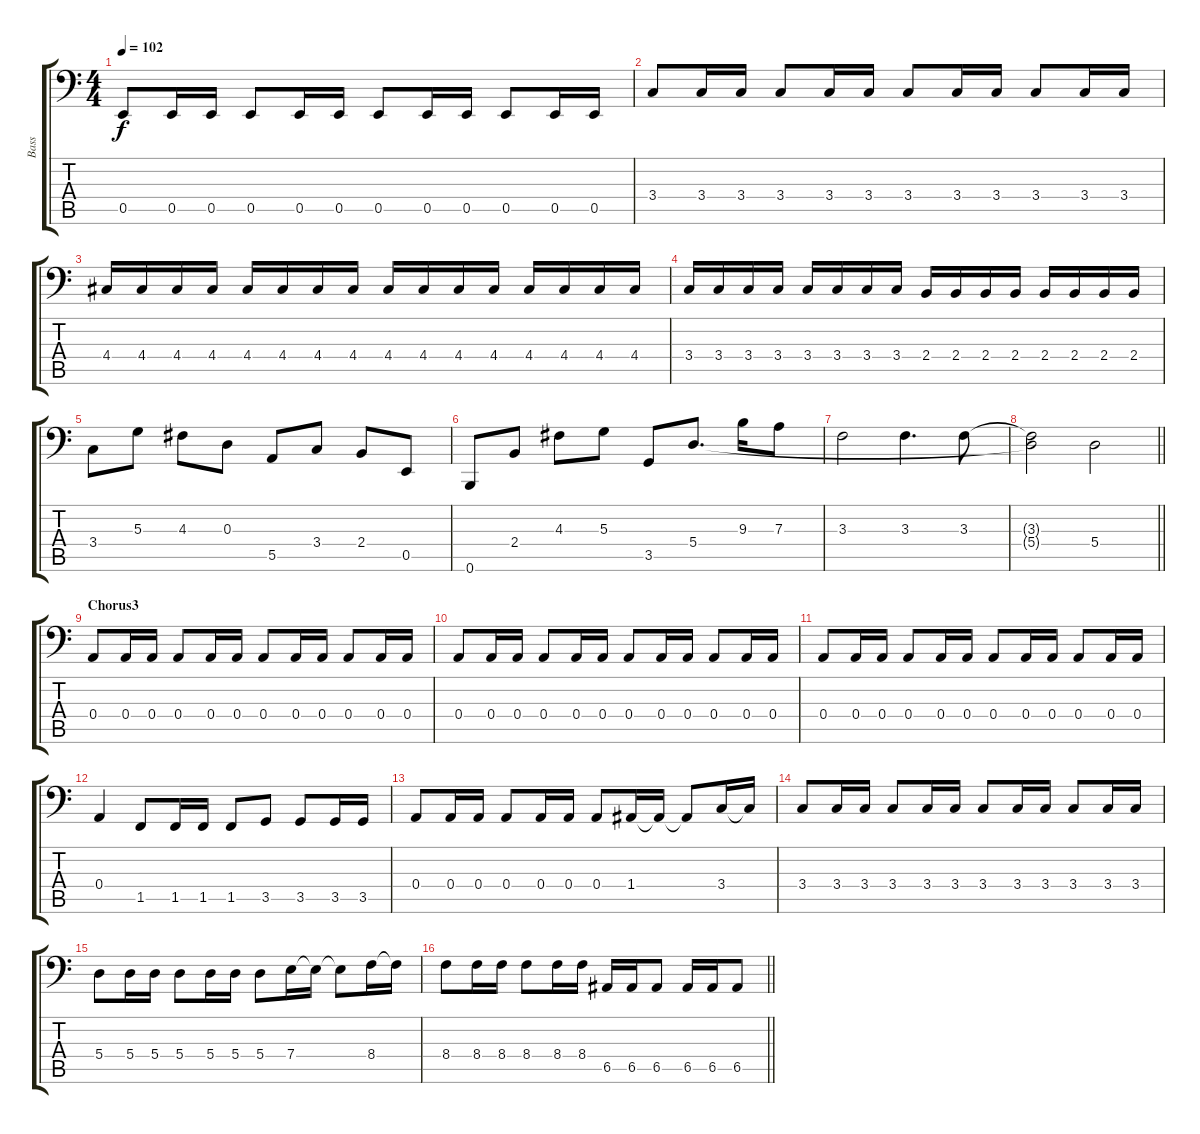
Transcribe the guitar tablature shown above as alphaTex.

\track ("Bass" "Bass") {instrument electricbassfinger}
\staff {score tabs}
\tuning (C3 G2 D2 A1 E1 B0) {hide}
\ts (4 4)
\tempo 102
\clef f4
\ks c
0.5.8{dy f} 0.5.16 0.5.16 0.5.8 0.5.16 0.5.16 0.5.8 0.5.16 0.5.16 0.5.8 0.5.16 0.5.16 |
3.4.8 3.4.16 3.4.16 3.4.8 3.4.16 3.4.16 3.4.8 3.4.16 3.4.16 3.4.8 3.4.16 3.4.16 |
4.4.16 4.4.16 4.4.16 4.4.16 4.4.16 4.4.16 4.4.16 4.4.16 4.4.16 4.4.16 4.4.16 4.4.16 4.4.16 4.4.16 4.4.16 4.4.16 |
3.4.16 3.4.16 3.4.16 3.4.16 3.4.16 3.4.16 3.4.16 3.4.16 2.4.16 2.4.16 2.4.16 2.4.16 2.4.16 2.4.16 2.4.16 2.4.16 |
3.4.8{instrument distortionguitar} 5.3.8 4.3.8 0.3.8 5.5.8 3.4.8 2.4.8 0.5.8 |
0.6.8 2.4.8 4.3.8 5.3.8 3.5.8 5.4.8{d} 9.3.16 7.3.8 |
3.3.2 3.3.4{d} 3.3.8 |
\barLineRight lightlight
(3.3{t} 5.4{t}).2 5.4.2 |
\section ("" "Chorus3")
0.4.8 0.4.16 0.4.16 0.4.8 0.4.16 0.4.16 0.4.8 0.4.16 0.4.16 0.4.8 0.4.16 0.4.16 |
0.4.8 0.4.16 0.4.16 0.4.8 0.4.16 0.4.16 0.4.8 0.4.16 0.4.16 0.4.8 0.4.16 0.4.16 |
0.4.8 0.4.16 0.4.16 0.4.8 0.4.16 0.4.16 0.4.8 0.4.16 0.4.16 0.4.8 0.4.16 0.4.16 |
0.4.4 1.5.8 1.5.16 1.5.16 1.5.8 3.5.8 3.5.8 3.5.16 3.5.16 |
0.4.8 0.4.16 0.4.16 0.4.8 0.4.16 0.4.16 0.4.8 1.4.16 1.4{t}.16 1.4{t}.8 3.4.16 3.4{t}.16 |
3.4.8 3.4.16 3.4.16 3.4.8 3.4.16 3.4.16 3.4.8 3.4.16 3.4.16 3.4.8 3.4.16 3.4.16 |
5.4.8 5.4.16 5.4.16 5.4.8 5.4.16 5.4.16 5.4.8 7.4.16 7.4{t}.16 7.4{t}.8 8.4.16 8.4{t}.16 |
\barLineRight lightlight
8.4.8 8.4.16 8.4.16 8.4.8 8.4.16 8.4.16 6.5.16 6.5.16 6.5.8 6.5.16 6.5.16 6.5.8
